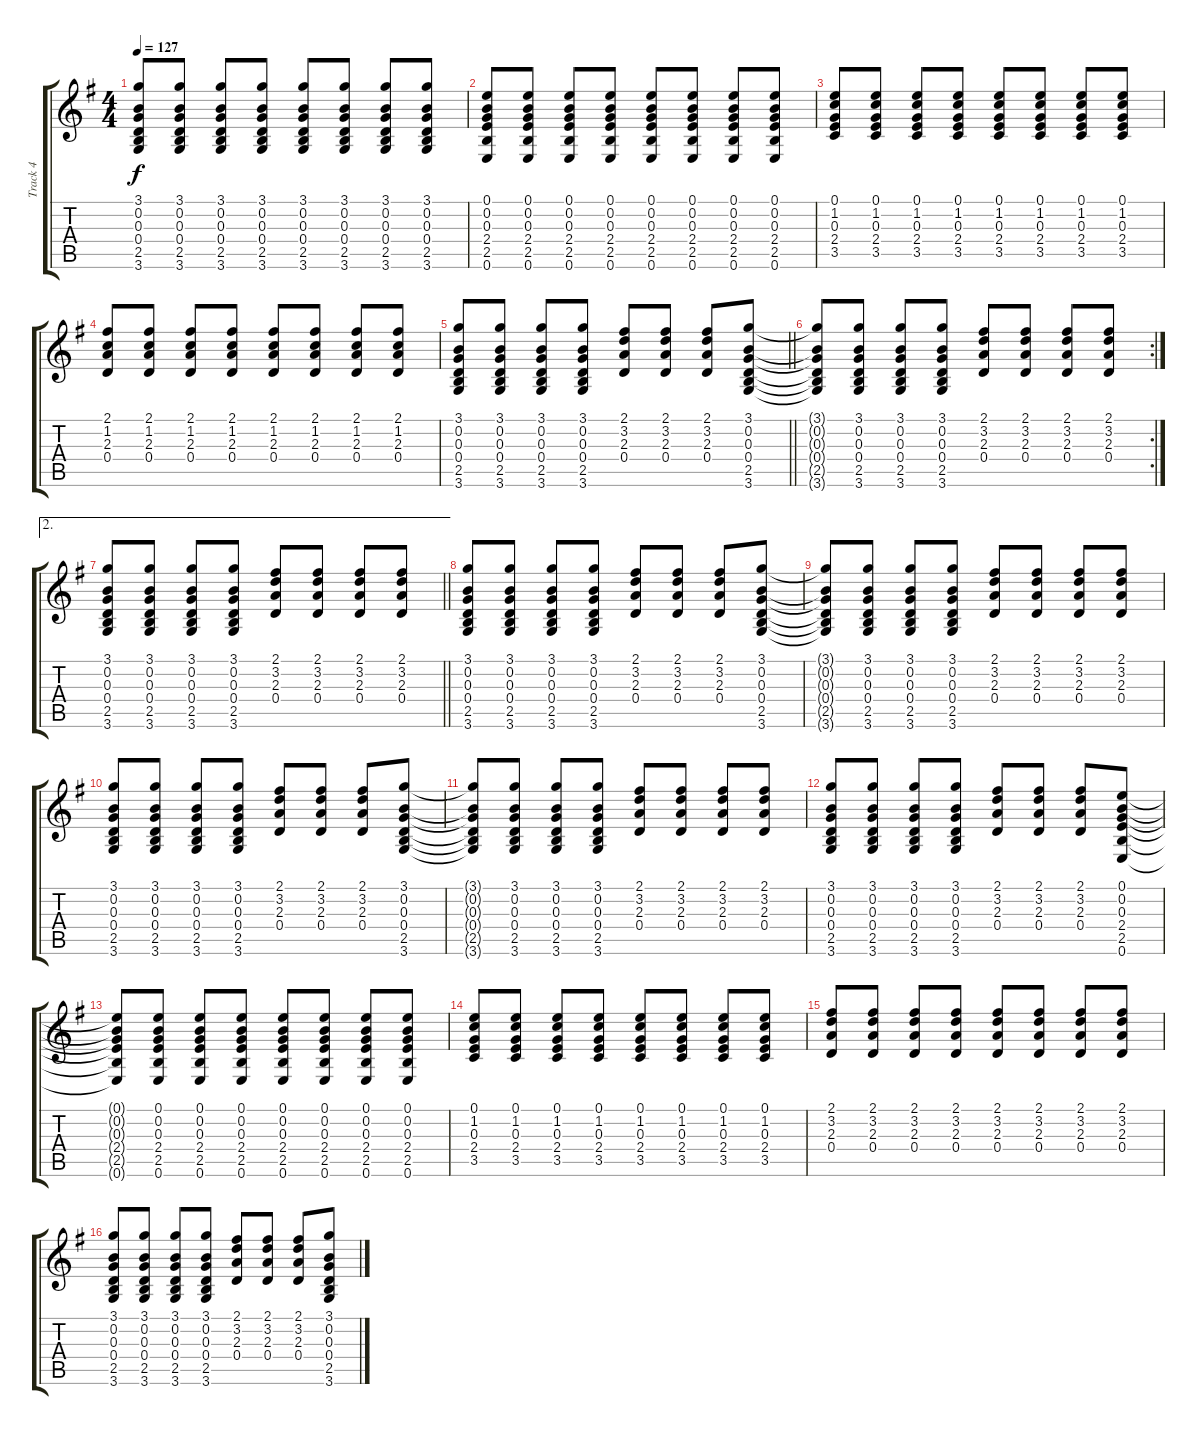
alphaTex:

\track ("Track 4" "Track 4") {instrument acousticguitarsteel}
\staff {score tabs}
\tuning (E4 B3 G3 D3 A2 E2) {hide}
\ts (4 4)
\tempo 127
\clef g2
\ks g
(3.1 0.2 0.3 0.4 2.5 3.6).8{dy f} (3.1 0.2 0.3 0.4 2.5 3.6).8 (3.1 0.2 0.3 0.4 2.5 3.6).8 (3.1 0.2 0.3 0.4 2.5 3.6).8 (3.1 0.2 0.3 0.4 2.5 3.6).8 (3.1 0.2 0.3 0.4 2.5 3.6).8 (3.1 0.2 0.3 0.4 2.5 3.6).8 (3.1 0.2 0.3 0.4 2.5 3.6).8 |
(0.1 0.2 0.3 2.4 2.5 0.6).8 (0.1 0.2 0.3 2.4 2.5 0.6).8 (0.1 0.2 0.3 2.4 2.5 0.6).8 (0.1 0.2 0.3 2.4 2.5 0.6).8 (0.1 0.2 0.3 2.4 2.5 0.6).8 (0.1 0.2 0.3 2.4 2.5 0.6).8 (0.1 0.2 0.3 2.4 2.5 0.6).8 (0.1 0.2 0.3 2.4 2.5 0.6).8 |
(0.1 1.2 0.3 2.4 3.5).8 (0.1 1.2 0.3 2.4 3.5).8 (0.1 1.2 0.3 2.4 3.5).8 (0.1 1.2 0.3 2.4 3.5).8 (0.1 1.2 0.3 2.4 3.5).8 (0.1 1.2 0.3 2.4 3.5).8 (0.1 1.2 0.3 2.4 3.5).8 (0.1 1.2 0.3 2.4 3.5).8 |
(2.1 1.2 2.3 0.4).8 (2.1 1.2 2.3 0.4).8 (2.1 1.2 2.3 0.4).8 (2.1 1.2 2.3 0.4).8 (2.1 1.2 2.3 0.4).8 (2.1 1.2 2.3 0.4).8 (2.1 1.2 2.3 0.4).8 (2.1 1.2 2.3 0.4).8 |
\barLineRight lightlight
(3.1 0.2 0.3 0.4 2.5 3.6).8 (3.1 0.2 0.3 0.4 2.5 3.6).8 (3.1 0.2 0.3 0.4 2.5 3.6).8 (3.1 0.2 0.3 0.4 2.5 3.6).8 (2.1 3.2 2.3 0.4).8 (2.1 3.2 2.3 0.4).8 (2.1 3.2 2.3 0.4).8 (3.1 0.2 0.3 0.4 2.5 3.6).8 |
\rc 2
(3.1{t} 0.2{t} 0.3{t} 0.4{t} 2.5{t} 3.6{t}).8 (3.1 0.2 0.3 0.4 2.5 3.6).8 (3.1 0.2 0.3 0.4 2.5 3.6).8 (3.1 0.2 0.3 0.4 2.5 3.6).8 (2.1 3.2 2.3 0.4).8 (2.1 3.2 2.3 0.4).8 (2.1 3.2 2.3 0.4).8 (2.1 3.2 2.3 0.4).8 |
\ae 2
\barLineRight lightlight
(3.1 0.2 0.3 0.4 2.5 3.6).8 (3.1 0.2 0.3 0.4 2.5 3.6).8 (3.1 0.2 0.3 0.4 2.5 3.6).8 (3.1 0.2 0.3 0.4 2.5 3.6).8 (2.1 3.2 2.3 0.4).8 (2.1 3.2 2.3 0.4).8 (2.1 3.2 2.3 0.4).8 (2.1 3.2 2.3 0.4).8 |
(3.1 0.2 0.3 0.4 2.5 3.6).8 (3.1 0.2 0.3 0.4 2.5 3.6).8 (3.1 0.2 0.3 0.4 2.5 3.6).8 (3.1 0.2 0.3 0.4 2.5 3.6).8 (2.1 3.2 2.3 0.4).8 (2.1 3.2 2.3 0.4).8 (2.1 3.2 2.3 0.4).8 (3.1 0.2 0.3 0.4 2.5 3.6).8 |
(3.1{t} 0.2{t} 0.3{t} 0.4{t} 2.5{t} 3.6{t}).8 (3.1 0.2 0.3 0.4 2.5 3.6).8 (3.1 0.2 0.3 0.4 2.5 3.6).8 (3.1 0.2 0.3 0.4 2.5 3.6).8 (2.1 3.2 2.3 0.4).8 (2.1 3.2 2.3 0.4).8 (2.1 3.2 2.3 0.4).8 (2.1 3.2 2.3 0.4).8 |
(3.1 0.2 0.3 0.4 2.5 3.6).8 (3.1 0.2 0.3 0.4 2.5 3.6).8 (3.1 0.2 0.3 0.4 2.5 3.6).8 (3.1 0.2 0.3 0.4 2.5 3.6).8 (2.1 3.2 2.3 0.4).8 (2.1 3.2 2.3 0.4).8 (2.1 3.2 2.3 0.4).8 (3.1 0.2 0.3 0.4 2.5 3.6).8 |
(3.1{t} 0.2{t} 0.3{t} 0.4{t} 2.5{t} 3.6{t}).8 (3.1 0.2 0.3 0.4 2.5 3.6).8 (3.1 0.2 0.3 0.4 2.5 3.6).8 (3.1 0.2 0.3 0.4 2.5 3.6).8 (2.1 3.2 2.3 0.4).8 (2.1 3.2 2.3 0.4).8 (2.1 3.2 2.3 0.4).8 (2.1 3.2 2.3 0.4).8 |
(3.1 0.2 0.3 0.4 2.5 3.6).8 (3.1 0.2 0.3 0.4 2.5 3.6).8 (3.1 0.2 0.3 0.4 2.5 3.6).8 (3.1 0.2 0.3 0.4 2.5 3.6).8 (2.1 3.2 2.3 0.4).8 (2.1 3.2 2.3 0.4).8 (2.1 3.2 2.3 0.4).8 (0.1 0.2 0.3 2.4 2.5 0.6).8 |
(0.1{t} 0.2{t} 0.3{t} 2.4{t} 2.5{t} 0.6{t}).8 (0.1 0.2 0.3 2.4 2.5 0.6).8 (0.1 0.2 0.3 2.4 2.5 0.6).8 (0.1 0.2 0.3 2.4 2.5 0.6).8 (0.1 0.2 0.3 2.4 2.5 0.6).8 (0.1 0.2 0.3 2.4 2.5 0.6).8 (0.1 0.2 0.3 2.4 2.5 0.6).8 (0.1 0.2 0.3 2.4 2.5 0.6).8 |
(0.1 1.2 0.3 2.4 3.5).8 (0.1 1.2 0.3 2.4 3.5).8 (0.1 1.2 0.3 2.4 3.5).8 (0.1 1.2 0.3 2.4 3.5).8 (0.1 1.2 0.3 2.4 3.5).8 (0.1 1.2 0.3 2.4 3.5).8 (0.1 1.2 0.3 2.4 3.5).8 (0.1 1.2 0.3 2.4 3.5).8 |
(2.1 3.2 2.3 0.4).8 (2.1 3.2 2.3 0.4).8 (2.1 3.2 2.3 0.4).8 (2.1 3.2 2.3 0.4).8 (2.1 3.2 2.3 0.4).8 (2.1 3.2 2.3 0.4).8 (2.1 3.2 2.3 0.4).8 (2.1 3.2 2.3 0.4).8 |
(3.1 0.2 0.3 0.4 2.5 3.6).8 (3.1 0.2 0.3 0.4 2.5 3.6).8 (3.1 0.2 0.3 0.4 2.5 3.6).8 (3.1 0.2 0.3 0.4 2.5 3.6).8 (2.1 3.2 2.3 0.4).8 (2.1 3.2 2.3 0.4).8 (2.1 3.2 2.3 0.4).8 (3.1 0.2 0.3 0.4 2.5 3.6).8
